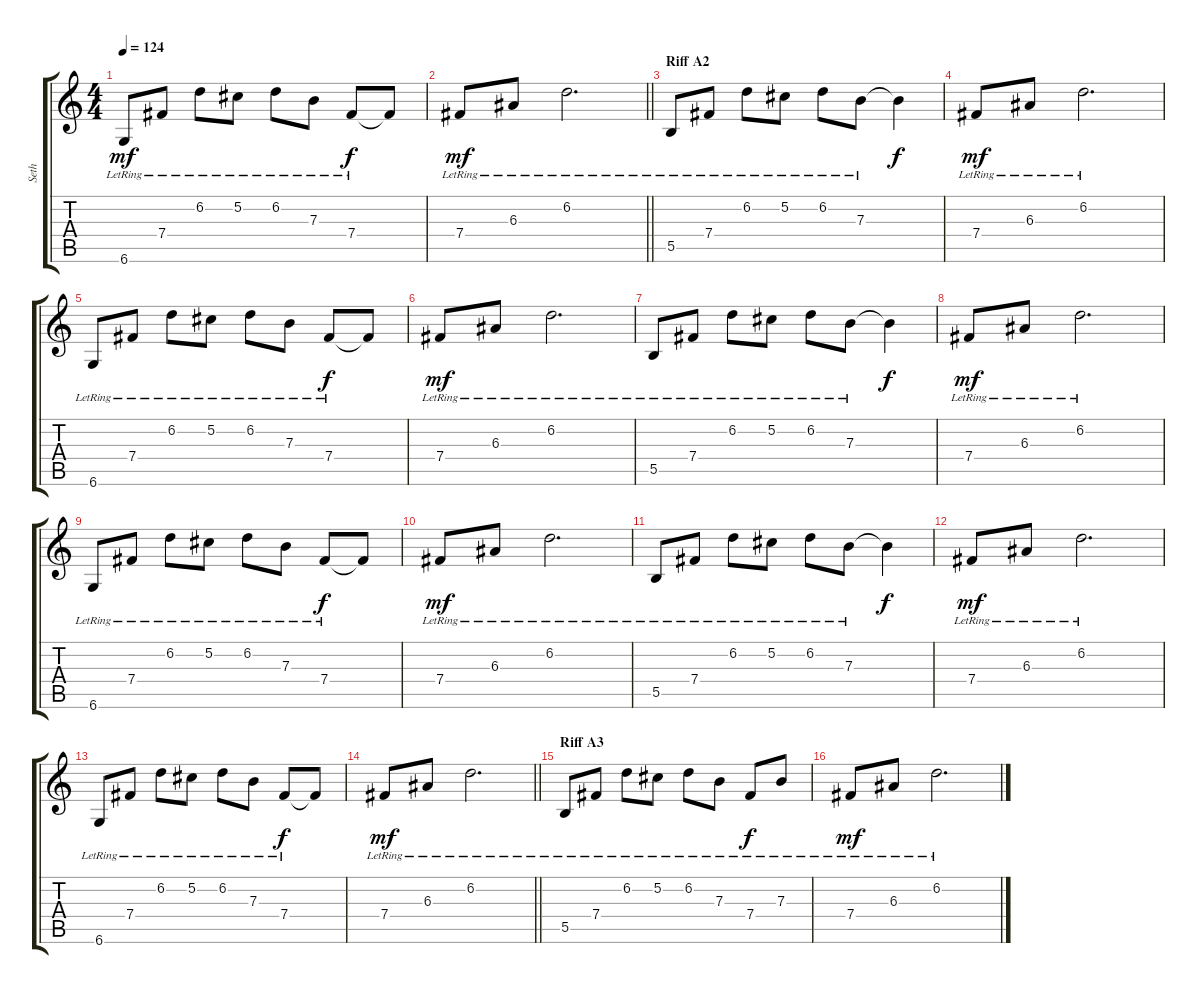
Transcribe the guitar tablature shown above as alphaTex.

\track ("Seth " "Seth ") {instrument overdrivenguitar}
\staff {score tabs}
\tuning (Db4 Ab3 E3 B2 Gb2 Db2) {hide}
\ts (4 4)
\tempo 124
\clef g2
\ks c
6.6{lr}.8{dy mf} 7.4{lr}.8 6.2{lr}.8 5.2{lr}.8 6.2{lr}.8 7.3{lr}.8 7.4{lr}.8{dy f} 7.4{t}.8 |
\barLineRight lightlight
7.4{lr}.8{dy mf} 6.3{lr}.8 6.2{lr}.2{d} |
\section ("" "Riff A2")
5.5{lr}.8 7.4{lr}.8 6.2{lr}.8 5.2{lr}.8 6.2{lr}.8 7.3{lr}.8 7.3{t}.4{dy f} |
7.4{lr}.8{dy mf} 6.3{lr}.8 6.2{lr}.2{d} |
6.6{lr}.8 7.4{lr}.8 6.2{lr}.8 5.2{lr}.8 6.2{lr}.8 7.3{lr}.8 7.4{lr}.8{dy f} 7.4{t}.8 |
7.4{lr}.8{dy mf} 6.3{lr}.8 6.2{lr}.2{d} |
5.5{lr}.8 7.4{lr}.8 6.2{lr}.8 5.2{lr}.8 6.2{lr}.8 7.3{lr}.8 7.3{t}.4{dy f} |
7.4{lr}.8{dy mf} 6.3{lr}.8 6.2{lr}.2{d} |
6.6{lr}.8 7.4{lr}.8 6.2{lr}.8 5.2{lr}.8 6.2{lr}.8 7.3{lr}.8 7.4{lr}.8{dy f} 7.4{t}.8 |
7.4{lr}.8{dy mf} 6.3{lr}.8 6.2{lr}.2{d} |
5.5{lr}.8 7.4{lr}.8 6.2{lr}.8 5.2{lr}.8 6.2{lr}.8 7.3{lr}.8 7.3{t}.4{dy f} |
7.4{lr}.8{dy mf} 6.3{lr}.8 6.2{lr}.2{d} |
6.6{lr}.8 7.4{lr}.8 6.2{lr}.8 5.2{lr}.8 6.2{lr}.8 7.3{lr}.8 7.4{lr}.8{dy f} 7.4{t}.8 |
\barLineRight lightlight
7.4{lr}.8{dy mf} 6.3{lr}.8 6.2{lr}.2{d} |
\section ("" "Riff A3")
5.5{lr}.8 7.4{lr}.8 6.2{lr}.8 5.2{lr}.8 6.2{lr}.8 7.3{lr}.8 7.4{lr}.8{dy f} 7.3{lr}.8 |
7.4{lr}.8{dy mf} 6.3{lr}.8 6.2{lr}.2{d}
